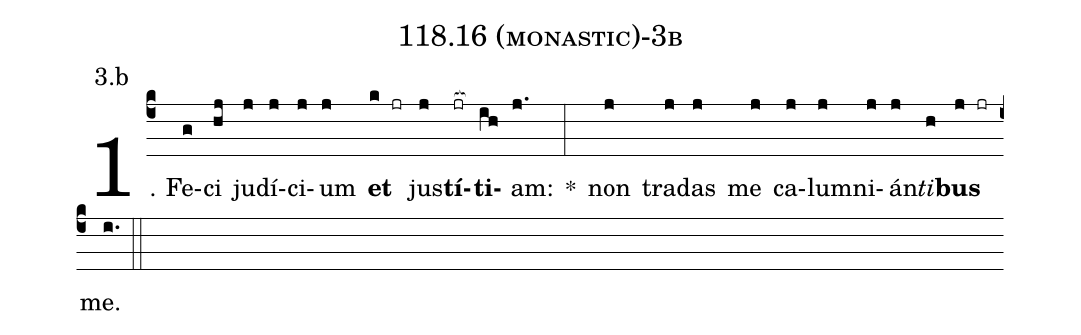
name: 118.16 (monastic)-3b;
annotation: 3.b;
%%
(c4)1. Fe(g)ci(hj) ju(j)dí(j)ci(j)um(j) <b>et</b>(k jr) jus(j)<b>tí</b>(jr[ocb:1{])<b>ti</b>(ih[ocb:0}])am:(j.) *(:) non(j) tra(j)das(j) me(j) ca(j)lum(j)ni(j)án(j)<i>ti</i>(h)<b>bus</b>(j jr) me.(i.) (::)
